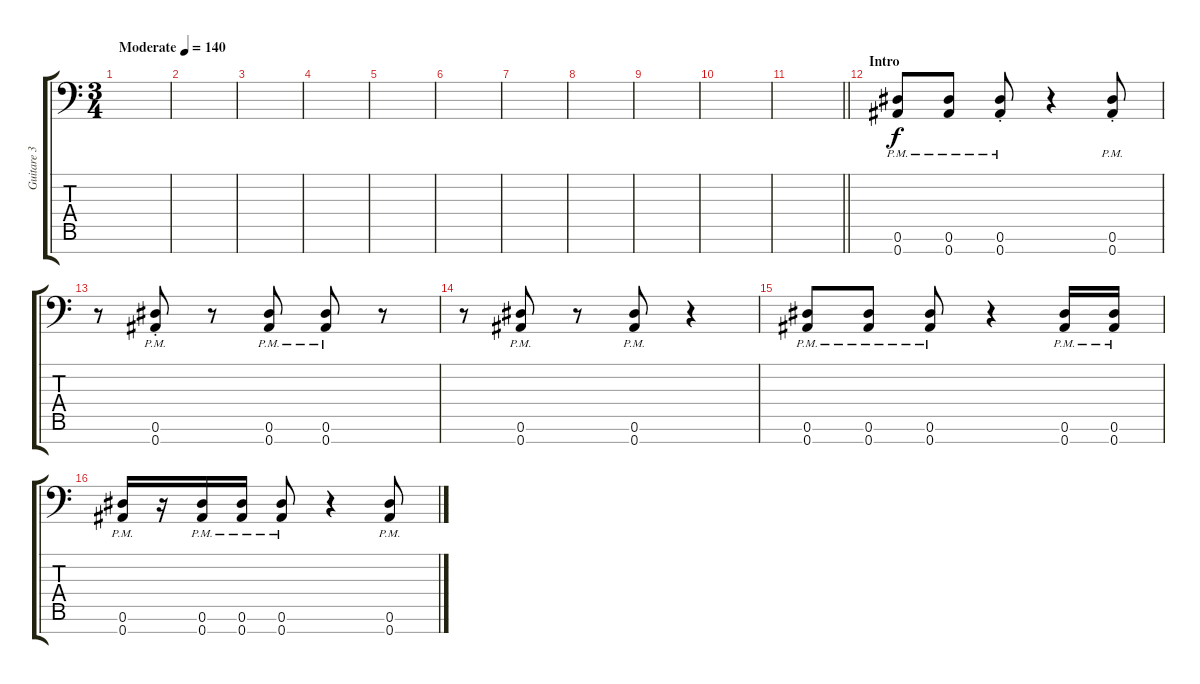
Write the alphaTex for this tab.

\track ("Guitare 3" "Guitare 3") {instrument distortionguitar}
\staff {score tabs}
\tuning (Eb4 Bb3 Gb3 Db3 Ab2 Eb2 Bb1) {hide}
\ts (3 4)
\tempo (140 "Moderate")
\clef f4
\ks c
|
|
|
|
|
|
|
|
|
|
\barLineRight lightlight
|
\section ("" "Intro")
(0.6{pm} 0.7{pm}).8 (0.6{pm} 0.7{pm}).8 (0.6{pm st} 0.7{pm}).8 r.4 (0.6{pm st} 0.7{pm}).8 |
r.8 (0.6{pm st} 0.7{pm st}).8 r.8 (0.6{pm} 0.7{pm}).8 (0.6{pm} 0.7{pm}).8 r.8 |
r.8 (0.6{pm} 0.7{pm}).8 r.8 (0.6{pm} 0.7{pm}).8 r.4 |
(0.6{pm} 0.7{pm}).8 (0.6{pm} 0.7{pm}).8 (0.6{pm} 0.7{pm}).8 r.4 (0.6{pm} 0.7{pm}).16 (0.6{pm} 0.7{pm}).16 |
(0.6{pm} 0.7{pm}).16 r.16 (0.6{pm} 0.7{pm}).16 (0.6{pm} 0.7{pm}).16 (0.6{pm} 0.7{pm}).8 r.4 (0.6{pm} 0.7{pm}).8
